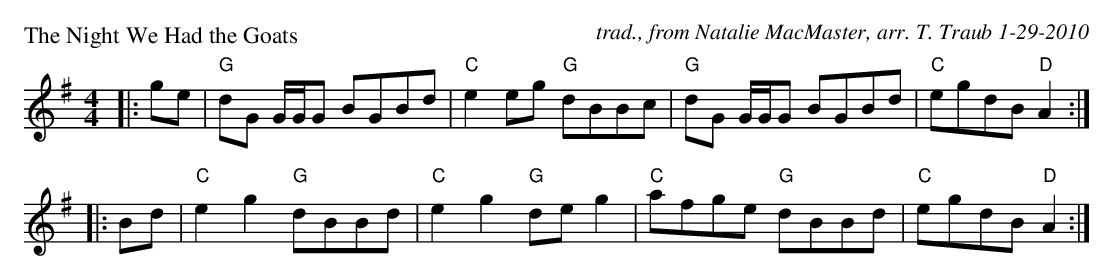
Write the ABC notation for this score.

X:1
P: The Night We Had the Goats
C: trad., from Natalie MacMaster, arr. T. Traub 1-29-2010
M: 4/4
L: 1/8
K: G
|: ge|"G"dG G/G/G BGBd|"C"e2 eg "G"dBBc|"G"dG G/G/G BGBd|"C"egdB "D"A2 :|
|: Bd|"C"e2 g2 "G"dBBd|"C"e2 g2 "G"de g2|"C"afge "G"dBBd|"C"egdB "D"A2 :|
